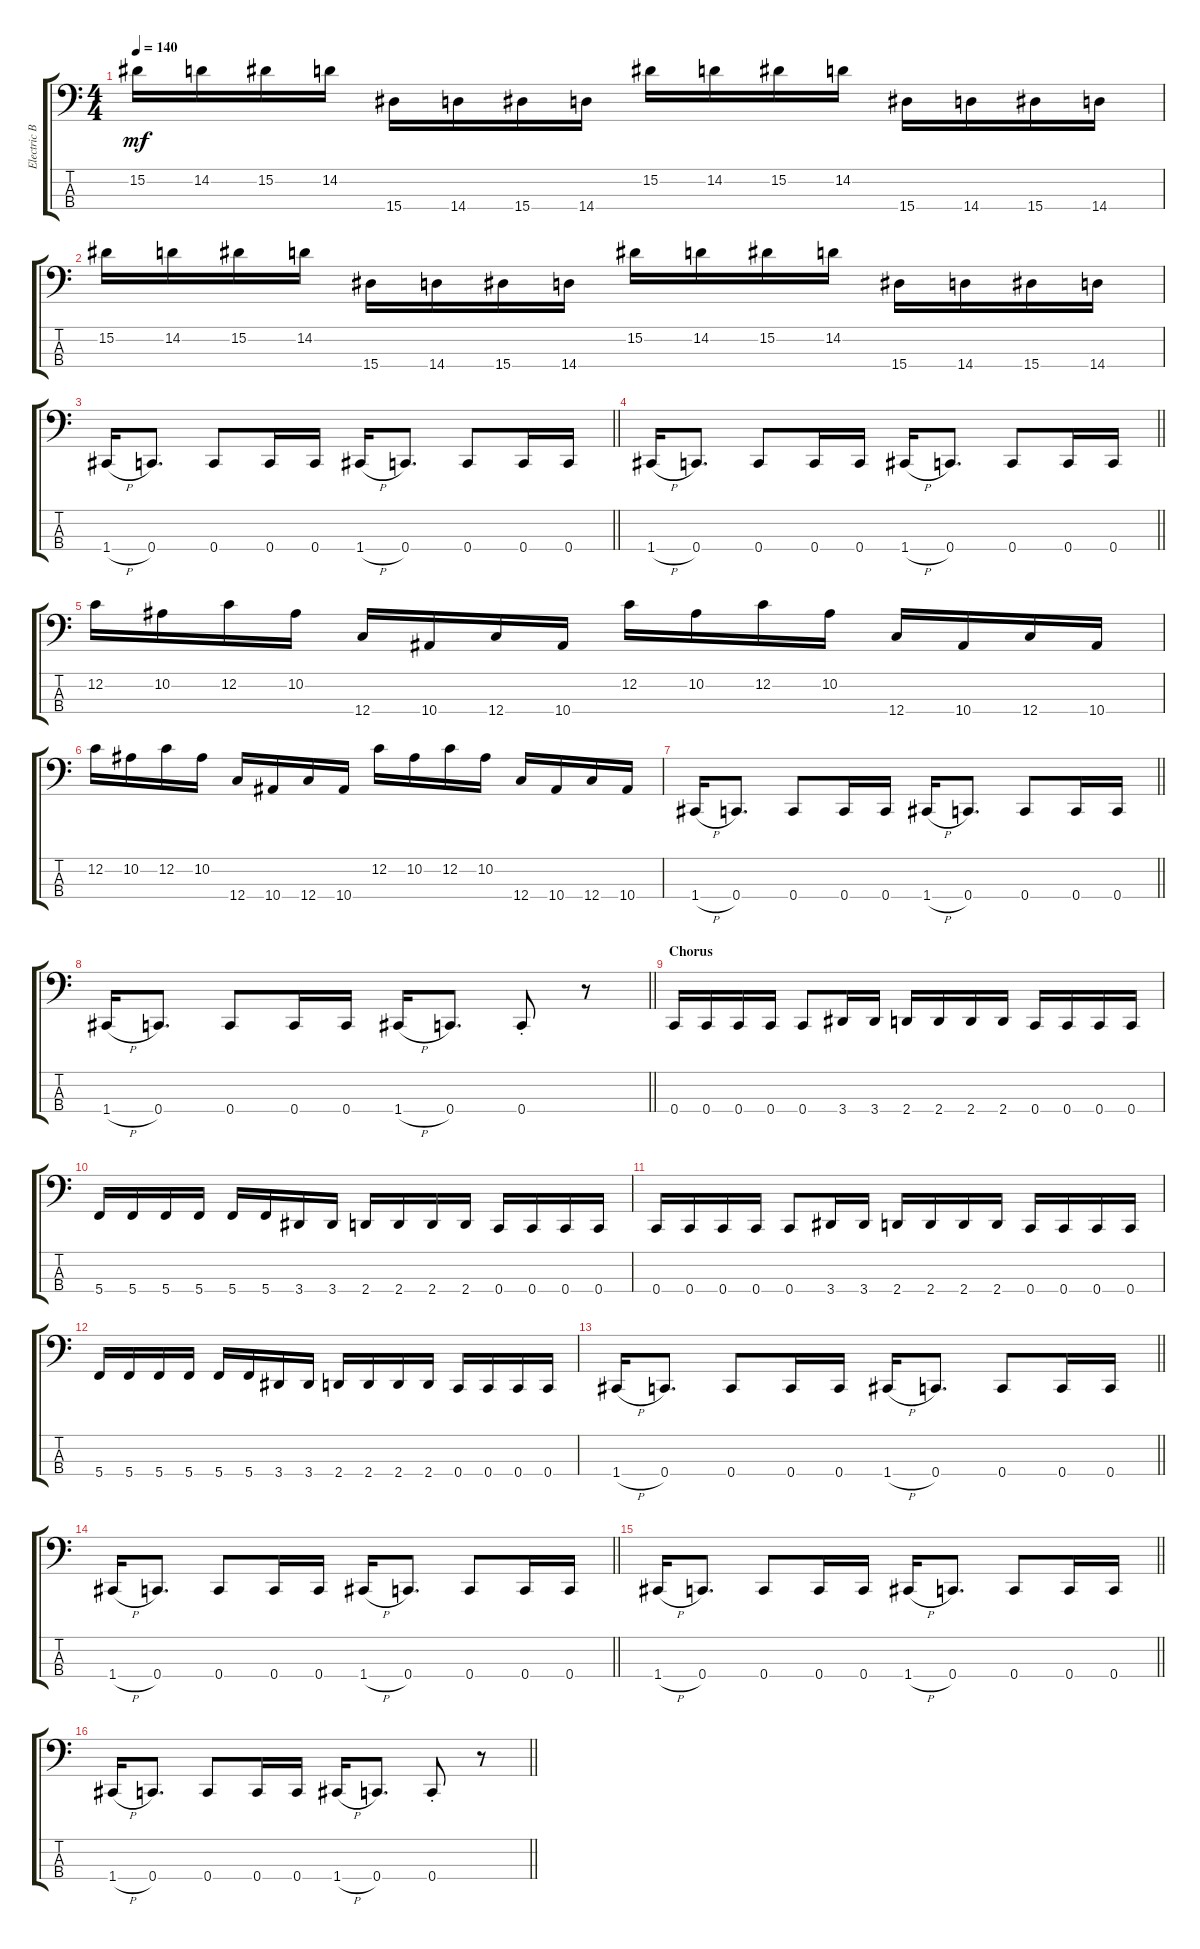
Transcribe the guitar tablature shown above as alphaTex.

\track ("Electric Bass" "Electric B") {instrument electricbasspick}
\staff {score tabs}
\tuning (F2 C2 G1 C1) {hide}
\ts (4 4)
\tempo 140
\clef f4
\ks c
15.2.16{dy mf} 14.2.16 15.2.16 14.2.16 15.4.16 14.4.16 15.4.16 14.4.16 15.2.16 14.2.16 15.2.16 14.2.16 15.4.16 14.4.16 15.4.16 14.4.16 |
15.2.16 14.2.16 15.2.16 14.2.16 15.4.16 14.4.16 15.4.16 14.4.16 15.2.16 14.2.16 15.2.16 14.2.16 15.4.16 14.4.16 15.4.16 14.4.16 |
\barLineRight lightlight
1.4{h}.16 0.4.8{d} 0.4.8 0.4.16 0.4.16 1.4{h}.16 0.4.8{d} 0.4.8 0.4.16 0.4.16 |
\barLineRight lightlight
1.4{h}.16 0.4.8{d} 0.4.8 0.4.16 0.4.16 1.4{h}.16 0.4.8{d} 0.4.8 0.4.16 0.4.16 |
12.2.16 10.2.16 12.2.16 10.2.16 12.4.16 10.4.16 12.4.16 10.4.16 12.2.16 10.2.16 12.2.16 10.2.16 12.4.16 10.4.16 12.4.16 10.4.16 |
12.2.16 10.2.16 12.2.16 10.2.16 12.4.16 10.4.16 12.4.16 10.4.16 12.2.16 10.2.16 12.2.16 10.2.16 12.4.16 10.4.16 12.4.16 10.4.16 |
\barLineRight lightlight
1.4{h}.16 0.4.8{d} 0.4.8 0.4.16 0.4.16 1.4{h}.16 0.4.8{d} 0.4.8 0.4.16 0.4.16 |
\barLineRight lightlight
1.4{h}.16 0.4.8{d} 0.4.8 0.4.16 0.4.16 1.4{h}.16 0.4.8{d} 0.4{st}.8 r.8 |
\section ("" "Chorus")
0.4.16 0.4.16 0.4.16 0.4.16 0.4.8 3.4.16 3.4.16 2.4.16 2.4.16 2.4.16 2.4.16 0.4.16 0.4.16 0.4.16 0.4.16 |
5.4.16 5.4.16 5.4.16 5.4.16 5.4.16 5.4.16 3.4.16 3.4.16 2.4.16 2.4.16 2.4.16 2.4.16 0.4.16 0.4.16 0.4.16 0.4.16 |
0.4.16 0.4.16 0.4.16 0.4.16 0.4.8 3.4.16 3.4.16 2.4.16 2.4.16 2.4.16 2.4.16 0.4.16 0.4.16 0.4.16 0.4.16 |
5.4.16 5.4.16 5.4.16 5.4.16 5.4.16 5.4.16 3.4.16 3.4.16 2.4.16 2.4.16 2.4.16 2.4.16 0.4.16 0.4.16 0.4.16 0.4.16 |
\barLineRight lightlight
1.4{h}.16 0.4.8{d} 0.4.8 0.4.16 0.4.16 1.4{h}.16 0.4.8{d} 0.4.8 0.4.16 0.4.16 |
\barLineRight lightlight
1.4{h}.16 0.4.8{d} 0.4.8 0.4.16 0.4.16 1.4{h}.16 0.4.8{d} 0.4.8 0.4.16 0.4.16 |
\barLineRight lightlight
1.4{h}.16 0.4.8{d} 0.4.8 0.4.16 0.4.16 1.4{h}.16 0.4.8{d} 0.4.8 0.4.16 0.4.16 |
\barLineRight lightlight
1.4{h}.16 0.4.8{d} 0.4.8 0.4.16 0.4.16 1.4{h}.16 0.4.8{d} 0.4{st}.8 r.8
